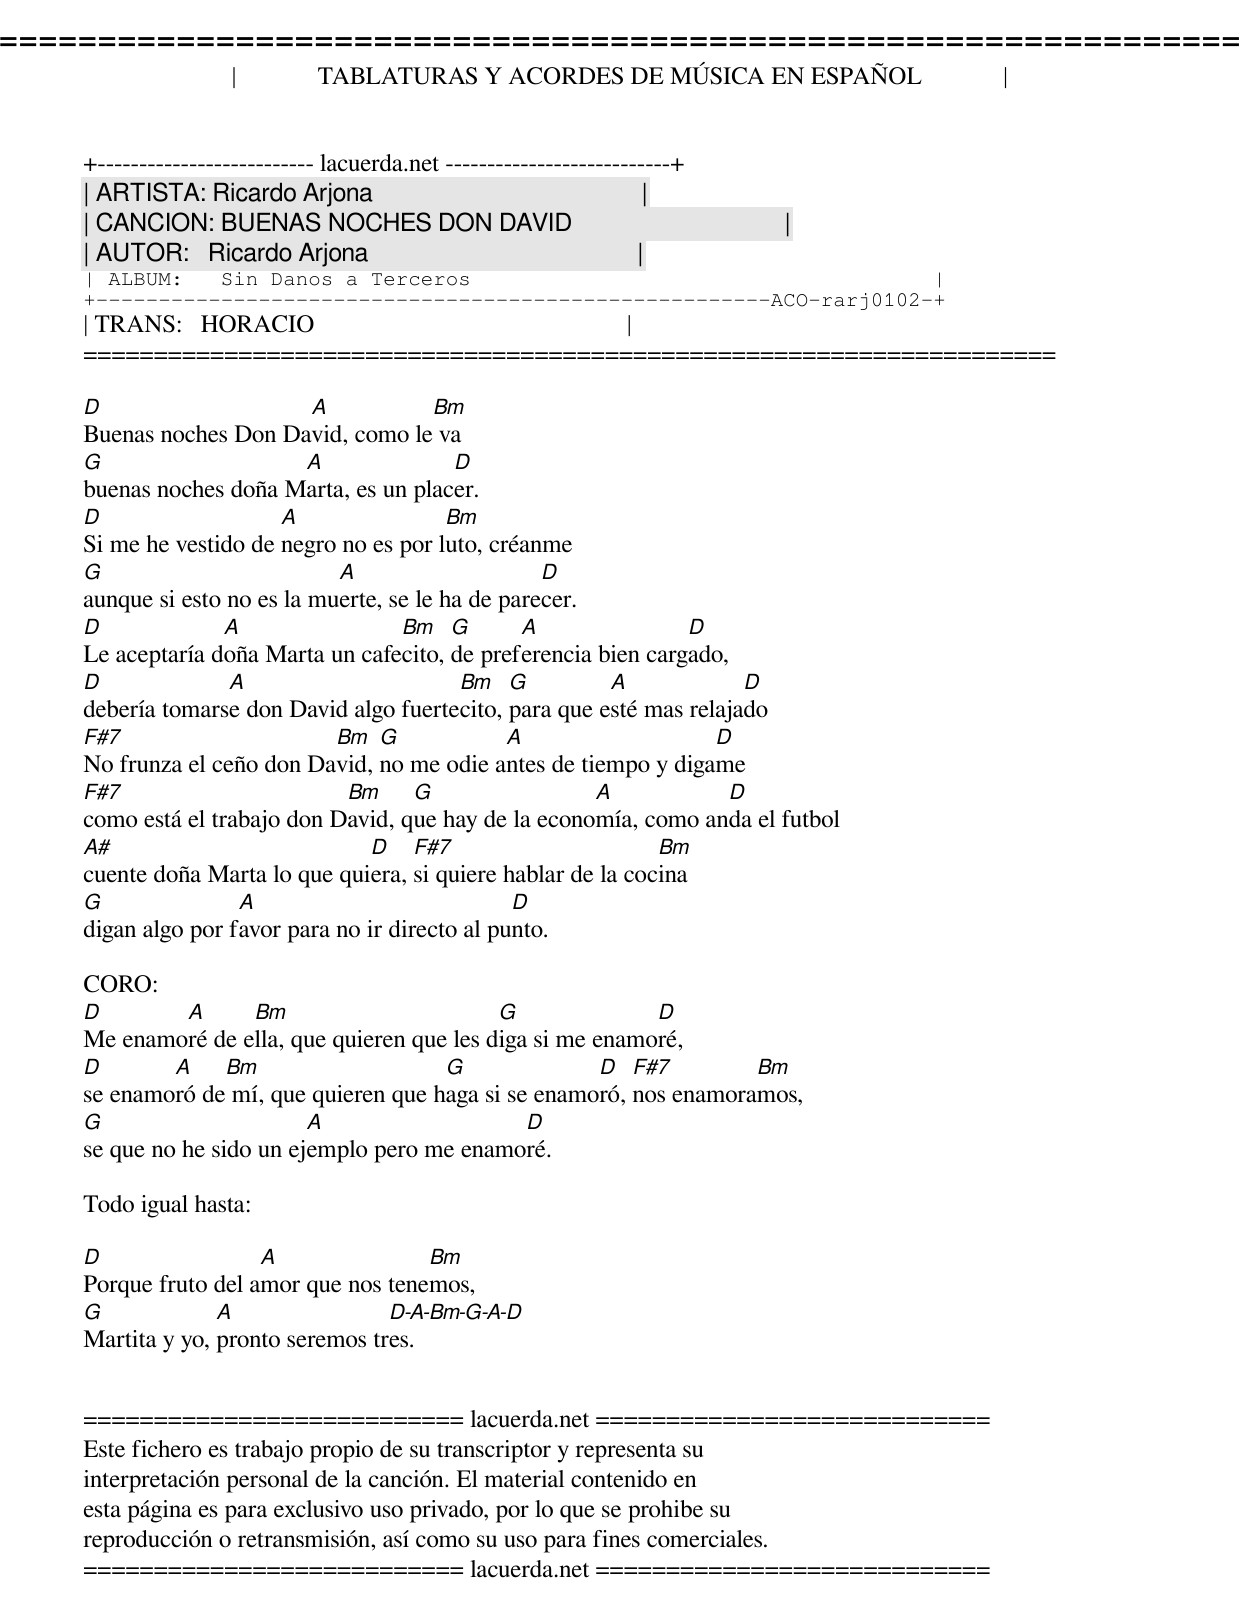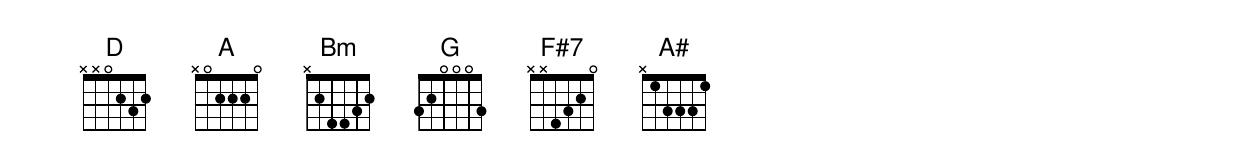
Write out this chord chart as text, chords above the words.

=====================================================================
|             TABLATURAS Y ACORDES DE MÚSICA EN ESPAÑOL             |
+-------------------------- lacuerda.net ---------------------------+
| ARTISTA: Ricardo Arjona                                           |
| CANCION: BUENAS NOCHES DON DAVID                                  |
| AUTOR:   Ricardo Arjona                                           |
| ALBUM:   Sin Danos a Terceros                                     |
+------------------------------------------------------ACO-rarj0102-+
| TRANS:   HORACIO                                                  |
=====================================================================

D                   A           Bm
Buenas noches Don David, como le va
G                   A               D
buenas noches doña Marta, es un placer.
D                   A                Bm
Si me he vestido de negro no es por luto, créanme
G                         A                     D
aunque si esto no es la muerte, se le ha de parecer.
D             A                Bm    G      A                D
Le aceptaría doña Marta un cafecito, de preferencia bien cargado,
D             A                      Bm    G         A             D
debería tomarse don David algo fuertecito, para que esté mas relajado
F#7                     Bm   G           A                    D
No frunza el ceño don David, no me odie antes de tiempo y digame
F#7                       Bm     G                 A           D
como está el trabajo don David, que hay de la economía, como anda el futbol
A#                          D    F#7                       Bm
cuente doña Marta lo que quiera, si quiere hablar de la cocina
G               A                            D
digan algo por favor para no ir directo al punto.

CORO:
D       A      Bm                        G              D
Me enamoré de ella, que quieren que les diga si me enamoré,
D       A    Bm                    G              D   F#7        Bm
se enamoró de mí, que quieren que haga si se enamoró, nos enamoramos,
G                      A                  D
se que no he sido un ejemplo pero me enamoré.

Todo igual hasta:

D                 A               Bm
Porque fruto del amor que nos tenemos,
G             A                D-A-Bm-G-A-D
Martita y yo, pronto seremos tres.


=========================== lacuerda.net ============================
Este fichero es trabajo propio de su transcriptor y representa su
interpretación personal de la canción. El material contenido en
esta página es para exclusivo uso privado, por lo que se prohibe su
reproducción o retransmisión, así como su uso para fines comerciales.
=========================== lacuerda.net ============================
